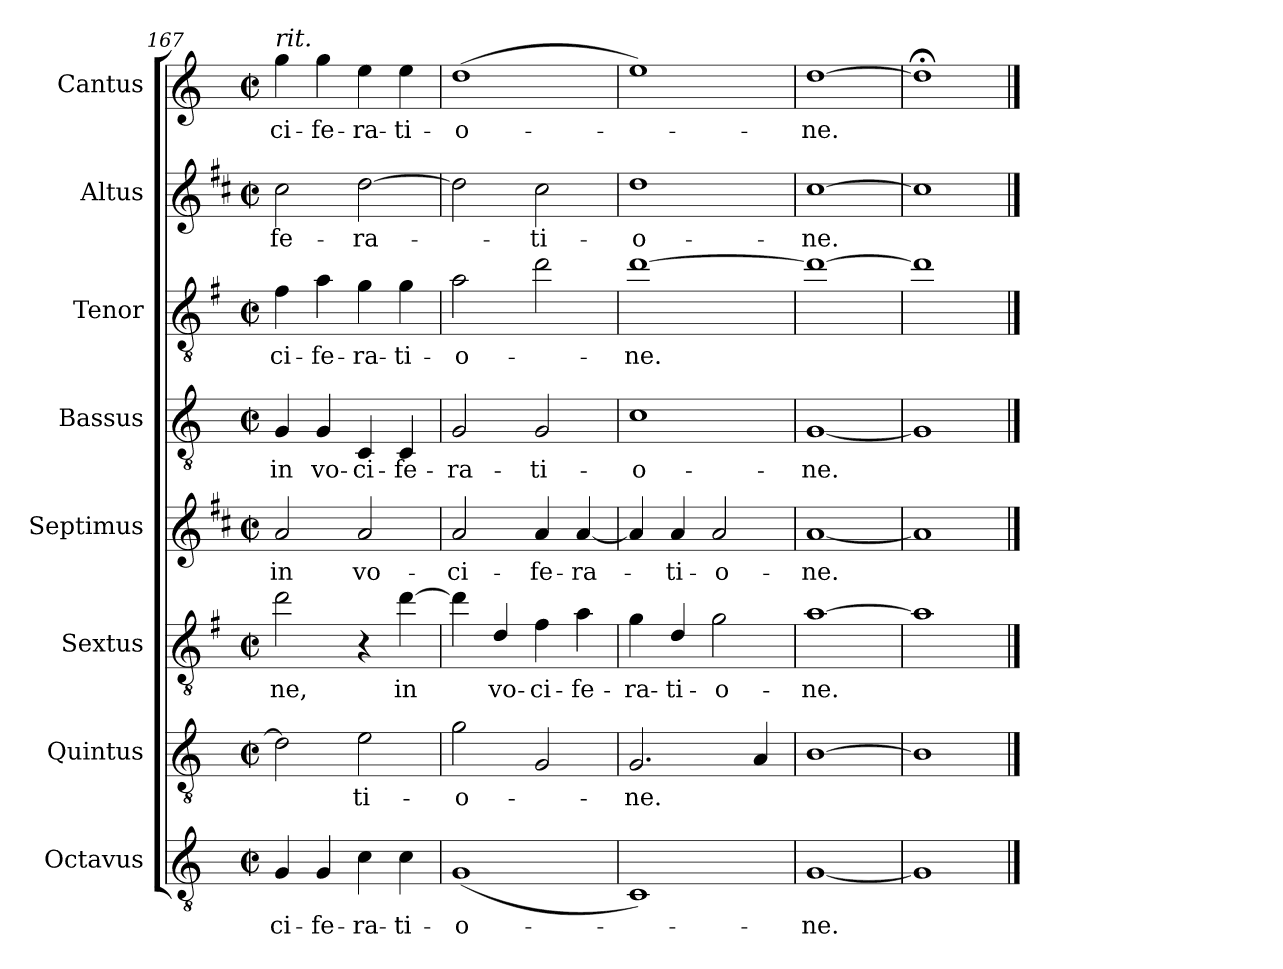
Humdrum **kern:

**kern	**text	**kern	**text	**kern	**text	**kern	**text	**kern	**text	**kern	**text	**kern	**text	**kern	**text
*part8	*part8	*part7	*part7	*part6	*part6	*part5	*part5	*part4	*part4	*part3	*part3	*part2	*part2	*part1	*part1
*staff8	*staff8	*staff7	*staff7	*staff6	*staff6	*staff5	*staff5	*staff4	*staff4	*staff3	*staff3	*staff2	*staff2	*staff1	*staff1
*I"Octavus	*	*I"Quintus	*	*I"Sextus	*	*I"Septimus	*	*I"Bassus	*	*I"Tenor	*	*I"Altus	*	*I"Cantus	*
*	*	*	*	*	*	*	*	*I'B1	*	*I'T1	*	*I'A1	*	*I'C1	*
!!LO:PB:g=z
*clefGv2	*	*clefGv2	*	*clefGv2	*	*clefG2	*	*clefGv2	*	*clefGv2	*	*clefG2	*	*clefG2	*
*	*	*	*	*ITrd4c7	*	*ITrd1c2	*	*	*	*ITrd4c7	*	*ITrd1c2	*	*	*
*k[]	*	*k[]	*	*k[]	*	*k[]	*	*k[]	*	*k[]	*	*k[]	*	*k[]	*
*C:	*	*C:	*	*C:	*	*C:	*	*C:	*	*C:	*	*C:	*	*C:	*
*M2/2	*	*M2/2	*	*M2/2	*	*M2/2	*	*M2/2	*	*M2/2	*	*M2/2	*	*M2/2	*
*met(c|)	*	*met(c|)	*	*met(c|)	*	*met(c|)	*	*met(c|)	*	*met(c|)	*	*met(c|)	*	*met(c|)	*
=167	=167	=167	=167	=167	=167	=167	=167	=167	=167	=167	=167	=167	=167	=167	=167
!	!	!	!	!	!	!	!	!	!	!	!	!	!	!LO:TX:a:i:t=rit.	!
!	!LO:LY:b	!	!	!	!LO:LY:b	!	!LO:LY:b	!	!LO:LY:b	!	!LO:LY:b	!	!LO:LY:b	!	!LO:LY:b
4G/	-ci-	2d\]	.	2g\	-ne,	2g/	in	4G/	in	4B\	-ci-	2b\	-fe-	4gg\	-ci-
!	!LO:LY:b	!	!	!	!	!	!	!	!LO:LY:b	!	!LO:LY:b	!	!	!	!LO:LY:b
4G/	-fe-	.	.	.	.	.	.	4G/	vo-	4d\	-fe-	.	.	4gg\	-fe-
!	!LO:LY:b	!	!LO:LY:b	!	!	!	!LO:LY:b	!	!LO:LY:b	!	!LO:LY:b	!	!LO:LY:b	!	!LO:LY:b
4c\	-ra-	2e\	-ti-	4r	.	2g/	vo-	4C/	-ci-	4c\	-ra-	[2cc\	-ra-	4ee\	-ra-
!	!LO:LY:b	!	!	!	!LO:LY:b	!	!	!	!LO:LY:b	!	!LO:LY:b	!	!	!	!LO:LY:b
4c\	-ti-	.	.	[4g\	in	.	.	4C/	-fe-	4c\	-ti-	.	.	4ee\	-ti-
=168	=168	=168	=168	=168	=168	=168	=168	=168	=168	=168	=168	=168	=168	=168	=168
!	!LO:LY:b	!	!LO:LY:b	!	!	!	!LO:LY:b	!	!LO:LY:b	!	!LO:LY:b	!	!	!	!LO:LY:b
(<1G	-o-	2g\	-o-	4g\]	.	2g/	-ci-	2G/	-ra-	2d\	-o-	2cc\]	.	(>1dd	-o-
!	!	!	!	!	!LO:LY:b	!	!	!	!	!	!	!	!	!	!
.	.	.	.	4G/	vo-	.	.	.	.	.	.	.	.	.	.
!	!	!	!	!	!LO:LY:b	!	!LO:LY:b	!	!LO:LY:b	!	!	!	!LO:LY:b	!	!
.	.	2G/	.	4B\	-ci-	4g/	-fe-	2G/	-ti-	2g\	.	2b\	-ti-	.	.
!	!	!	!	!	!LO:LY:b	!	!LO:LY:b	!	!	!	!	!	!	!	!
.	.	.	.	4d\	-fe-	[4g/	-ra-	.	.	.	.	.	.	.	.
=169	=169	=169	=169	=169	=169	=169	=169	=169	=169	=169	=169	=169	=169	=169	=169
!	!	!	!LO:LY:b	!	!LO:LY:b	!	!	!	!LO:LY:b	!	!LO:LY:b	!	!LO:LY:b	!	!
1C)	.	2.G/	-ne.	4c\	-ra-	4g/]	.	1c	-o-	[1g	-ne.	1cc	-o-	1ee)	.
!	!	!	!	!	!LO:LY:b	!	!LO:LY:b	!	!	!	!	!	!	!	!
.	.	.	.	4G/	-ti-	4g/	-ti-	.	.	.	.	.	.	.	.
!	!	!	!	!	!LO:LY:b	!	!LO:LY:b	!	!	!	!	!	!	!	!
.	.	.	.	2c\	-o-	2g/	-o-	.	.	.	.	.	.	.	.
.	.	4A/	.	.	.	.	.	.	.	.	.	.	.	.	.
=170	=170	=170	=170	=170	=170	=170	=170	=170	=170	=170	=170	=170	=170	=170	=170
!	!LO:LY:b	!	!	!	!LO:LY:b	!	!LO:LY:b	!	!LO:LY:b	!	!	!	!LO:LY:b	!	!LO:LY:b
[1G	-ne.	[1B	.	[1d	-ne.	[1g	-ne.	[1G	-ne.	1g_	.	[1b	-ne.	[1dd	-ne.
=171	=171	=171	=171	=171	=171	=171	=171	=171	=171	=171	=171	=171	=171	=171	=171
1G]	.	1B]	.	1d]	.	1g]	.	1G]	.	1g]	.	1b]	.	1dd;<]	.
==	==	==	==	==	==	==	==	==	==	==	==	==	==	==	==
*-	*-	*-	*-	*-	*-	*-	*-	*-	*-	*-	*-	*-	*-	*-	*-
